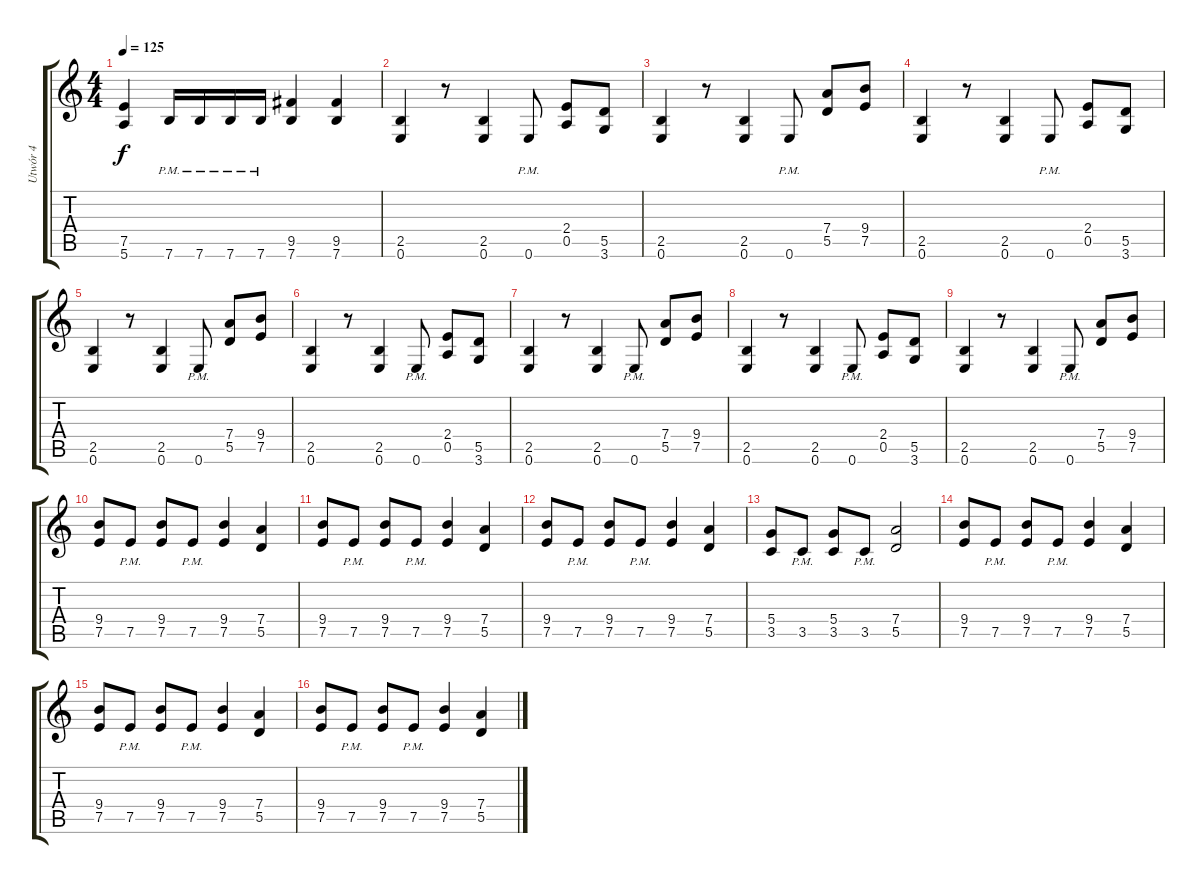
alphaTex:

\track ("Utwór 4" "Utwór 4") {instrument distortionguitar}
\staff {score tabs}
\tuning (E4 B3 G3 D3 A2 E2) {hide}
\ts (4 4)
\tempo 125
\clef g2
\ks c
(7.5 5.6).4{dy f} 7.6{pm}.16 7.6{pm}.16 7.6{pm}.16 7.6{pm}.16 (9.5 7.6).4 (9.5 7.6).4 |
(2.5 0.6).4 r.8 (2.5 0.6).4 0.6{pm}.8 (2.4 0.5).8 (5.5 3.6).8 |
(2.5 0.6).4 r.8 (2.5 0.6).4 0.6{pm}.8 (7.4 5.5).8 (9.4 7.5).8 |
(2.5 0.6).4 r.8 (2.5 0.6).4 0.6{pm}.8 (2.4 0.5).8 (5.5 3.6).8 |
(2.5 0.6).4 r.8 (2.5 0.6).4 0.6{pm}.8 (7.4 5.5).8 (9.4 7.5).8 |
(2.5 0.6).4 r.8 (2.5 0.6).4 0.6{pm}.8 (2.4 0.5).8 (5.5 3.6).8 |
(2.5 0.6).4 r.8 (2.5 0.6).4 0.6{pm}.8 (7.4 5.5).8 (9.4 7.5).8 |
(2.5 0.6).4 r.8 (2.5 0.6).4 0.6{pm}.8 (2.4 0.5).8 (5.5 3.6).8 |
(2.5 0.6).4 r.8 (2.5 0.6).4 0.6{pm}.8 (7.4 5.5).8 (9.4 7.5).8 |
(9.4 7.5).8 7.5{pm}.8 (9.4 7.5).8 7.5{pm}.8 (9.4 7.5).4 (7.4 5.5).4 |
(9.4 7.5).8 7.5{pm}.8 (9.4 7.5).8 7.5{pm}.8 (9.4 7.5).4 (7.4 5.5).4 |
(9.4 7.5).8 7.5{pm}.8 (9.4 7.5).8 7.5{pm}.8 (9.4 7.5).4 (7.4 5.5).4 |
(5.4 3.5).8 3.5{pm}.8 (5.4 3.5).8 3.5{pm}.8 (7.4 5.5).2 |
(9.4 7.5).8 7.5{pm}.8 (9.4 7.5).8 7.5{pm}.8 (9.4 7.5).4 (7.4 5.5).4 |
(9.4 7.5).8 7.5{pm}.8 (9.4 7.5).8 7.5{pm}.8 (9.4 7.5).4 (7.4 5.5).4 |
(9.4 7.5).8 7.5{pm}.8 (9.4 7.5).8 7.5{pm}.8 (9.4 7.5).4 (7.4 5.5).4
